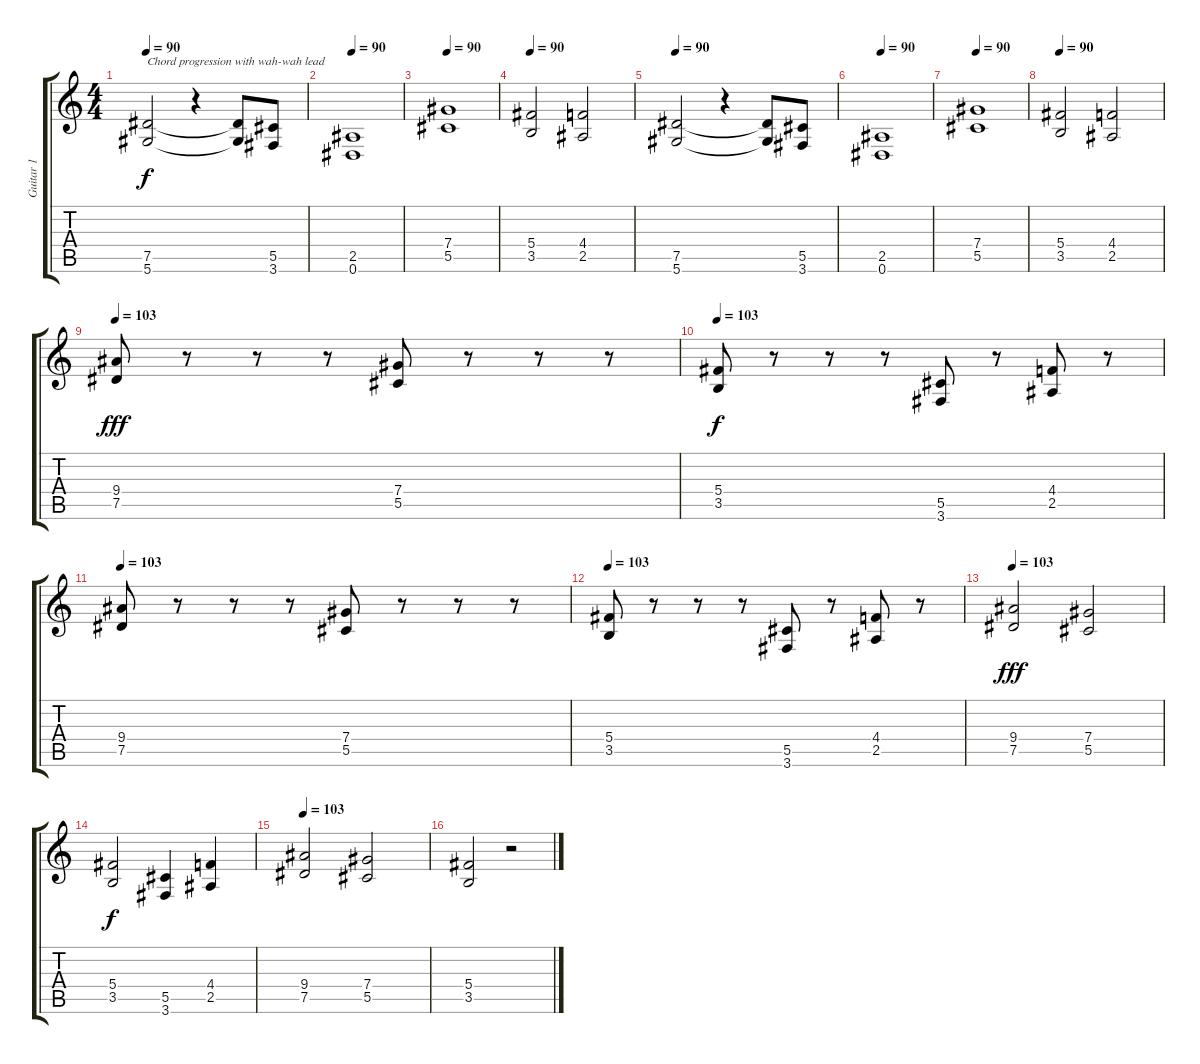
\track ("Guitar 1" "Guitar 1") {instrument distortionguitar}
\staff {score tabs}
\tuning (Eb4 Bb3 Gb3 Db3 Ab2 Eb2) {hide}
\ts (4 4)
\tempo 90
\clef g2
\ks c
(7.5 5.6).2{txt "Chord progression with wah-wah lead" dy f} r.4 (7.5{t} 5.6{t}).8 (5.5 3.6).8 |
\tempo 90
(2.5 0.6).1 |
\tempo 90
(7.4 5.5).1 |
\tempo 90
(5.4 3.5).2 (4.4 2.5).2 |
\tempo 90
(7.5 5.6).2 r.4 (7.5{t} 5.6{t}).8 (5.5 3.6).8 |
\tempo 90
(2.5 0.6).1 |
\tempo 90
(7.4 5.5).1 |
\tempo 90
(5.4 3.5).2 (4.4 2.5).2 |
\tempo 103
(9.4 7.5).8{dy fff} r.8 r.8 r.8 (7.4 5.5).8 r.8 r.8 r.8 |
\tempo 103
(5.4 3.5).8{dy f} r.8 r.8 r.8 (5.5 3.6).8 r.8 (4.4 2.5).8 r.8 |
\tempo 103
(9.4 7.5).8 r.8 r.8 r.8 (7.4 5.5).8 r.8 r.8 r.8 |
\tempo 103
(5.4 3.5).8 r.8 r.8 r.8 (5.5 3.6).8 r.8 (4.4 2.5).8 r.8 |
\tempo 103
(9.4 7.5).2{dy fff} (7.4 5.5).2 |
(5.4 3.5).2{dy f} (5.5 3.6).4 (4.4 2.5).4 |
\tempo 103
(9.4 7.5).2 (7.4 5.5).2 |
(5.4 3.5).2 r.2
